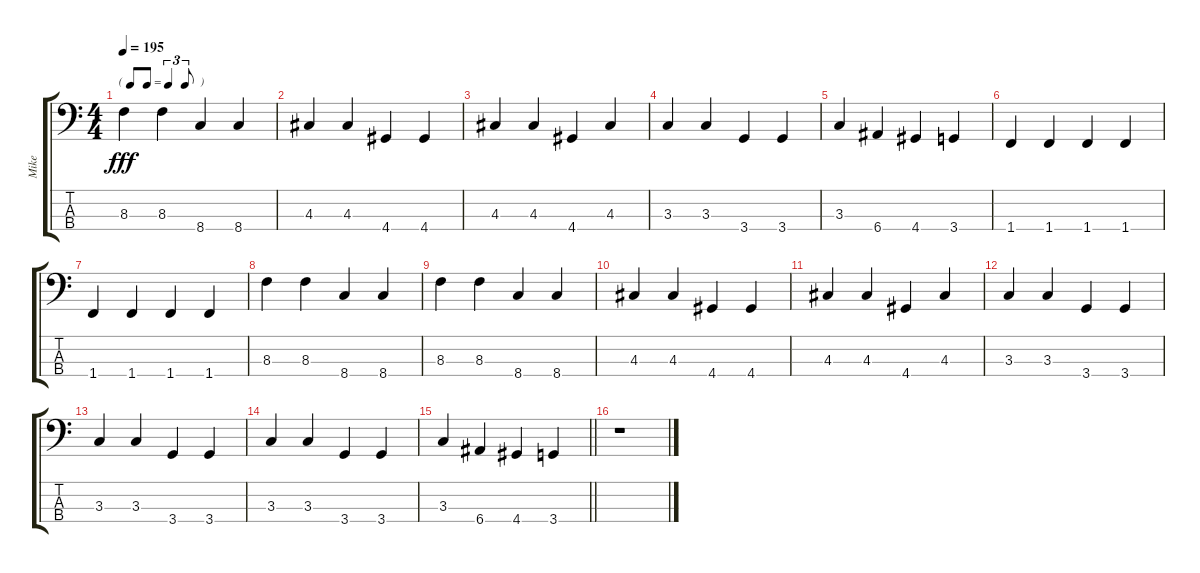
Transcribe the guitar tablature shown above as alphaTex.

\track ("Mike" "Mike") {instrument electricbasspick}
\staff {score tabs}
\tuning (G2 D2 A1 E1) {hide}
\ts (4 4)
\tf triplet8th
\tempo 195
\clef f4
\ks c
8.3.4{dy fff} 8.3.4 8.4.4 8.4.4 |
4.3.4 4.3.4 4.4.4 4.4.4 |
4.3.4 4.3.4 4.4.4 4.3.4 |
3.3.4 3.3.4 3.4.4 3.4.4 |
3.3.4 6.4.4 4.4.4 3.4.4 |
1.4.4 1.4.4 1.4.4 1.4.4 |
1.4.4 1.4.4 1.4.4 1.4.4 |
8.3.4 8.3.4 8.4.4 8.4.4 |
8.3.4 8.3.4 8.4.4 8.4.4 |
4.3.4 4.3.4 4.4.4 4.4.4 |
4.3.4 4.3.4 4.4.4 4.3.4 |
3.3.4 3.3.4 3.4.4 3.4.4 |
3.3.4 3.3.4 3.4.4 3.4.4 |
3.3.4 3.3.4 3.4.4 3.4.4 |
\barLineRight lightlight
3.3.4 6.4.4 4.4.4 3.4.4 |
r.1
